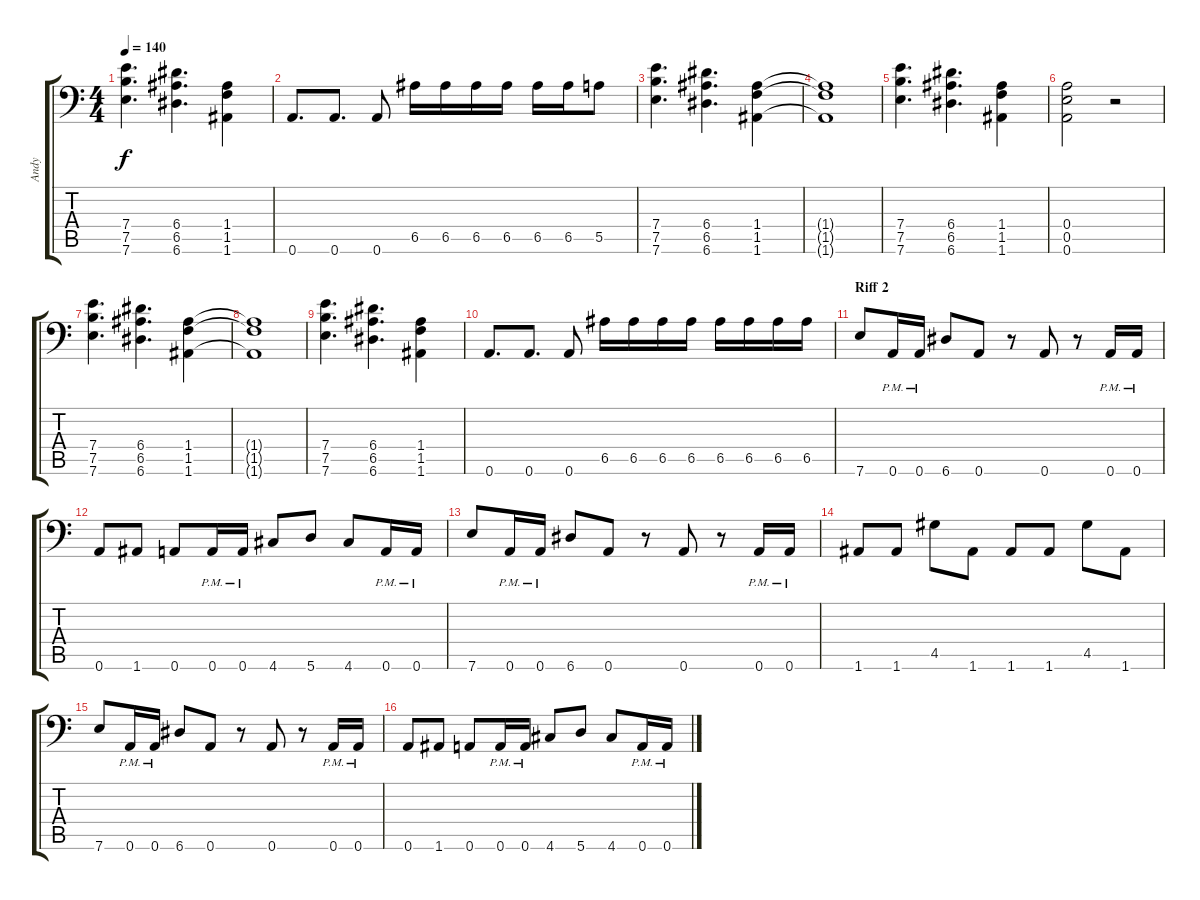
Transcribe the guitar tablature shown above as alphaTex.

\track ("Andy" "Andy") {instrument distortionguitar}
\staff {score tabs}
\tuning (B3 Gb3 D3 A2 E2 A1) {hide}
\ts (4 4)
\tempo 140
\clef f4
\ks c
(7.4 7.5 7.6).4{d dy f} (6.4 6.5 6.6).4{d} (1.4 1.5 1.6).4 |
0.6.8{d} 0.6.8{d} 0.6.8 6.5.16 6.5.16 6.5.16 6.5.16 6.5.16 6.5.16 5.5.8 |
\section ("" "")
(7.4 7.5 7.6).4{d} (6.4 6.5 6.6).4{d} (1.4 1.5 1.6).4 |
(1.4{t} 1.5{t} 1.6{t}).1 |
(7.4 7.5 7.6).4{d} (6.4 6.5 6.6).4{d} (1.4 1.5 1.6).4 |
(0.4 0.5 0.6).2 r.2 |
(7.4 7.5 7.6).4{d} (6.4 6.5 6.6).4{d} (1.4 1.5 1.6).4 |
(1.4{t} 1.5{t} 1.6{t}).1 |
(7.4 7.5 7.6).4{d} (6.4 6.5 6.6).4{d} (1.4 1.5 1.6).4 |
0.6.8{d} 0.6.8{d} 0.6.8 6.5.16 6.5.16 6.5.16 6.5.16 6.5.16 6.5.16 6.5.16 6.5.16 |
\section ("" "Riff 2")
7.6.8 0.6{pm}.16 0.6{pm}.16 6.6.8 0.6.8 r.8 0.6.8 r.8 0.6{pm}.16 0.6{pm}.16 |
0.6.8 1.6.8 0.6.8 0.6{pm}.16 0.6{pm}.16 4.6.8 5.6.8 4.6.8 0.6{pm}.16 0.6{pm}.16 |
7.6.8 0.6{pm}.16 0.6{pm}.16 6.6.8 0.6.8 r.8 0.6.8 r.8 0.6{pm}.16 0.6{pm}.16 |
1.6.8 1.6.8 4.5.8 1.6.8 1.6.8 1.6.8 4.5.8 1.6.8 |
7.6.8 0.6{pm}.16 0.6{pm}.16 6.6.8 0.6.8 r.8 0.6.8 r.8 0.6{pm}.16 0.6{pm}.16 |
0.6.8 1.6.8 0.6.8 0.6{pm}.16 0.6{pm}.16 4.6.8 5.6.8 4.6.8 0.6{pm}.16 0.6{pm}.16
